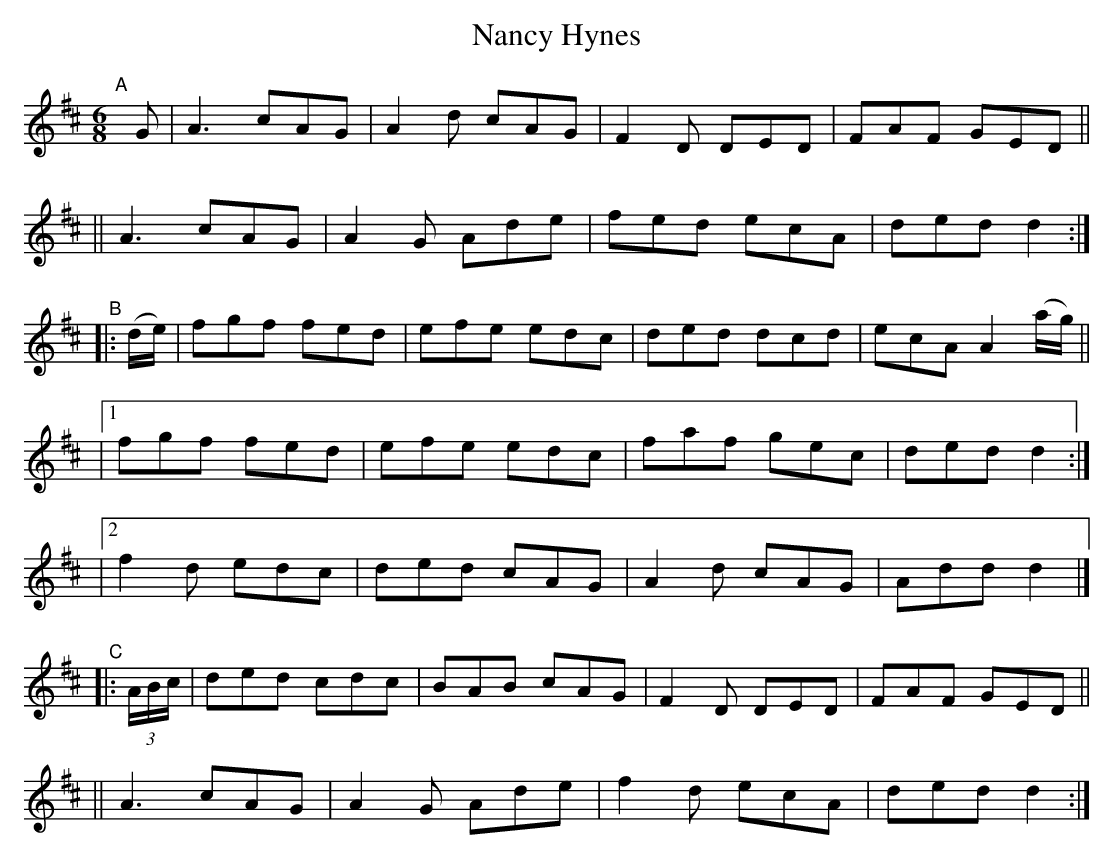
X:1
T: Nancy Hynes
M: 6/8
L: 1/8
K: D
"^A"[|] G \
|  A3 cAG | A2d cAG | F2D DED | FAF GED ||
|| A3 cAG | A2G Ade | fed ecA | ded d2 :|
"^B"|: (d/e/) \
|   fgf fed | efe edc | ded dcd | ecA A2 (a/g/) ||
|[1 fgf fed | efe edc | faf gec | ded d2 :|
|[2 f2d edc | ded cAG | A2d cAG | Add d2 |]
"^C"|: (3A/B/c/ \
| ded cdc | BAB cAG | F2D DED | FAF GED ||
|| A3 cAG | A2G Ade | f2d ecA | ded d2 :|
